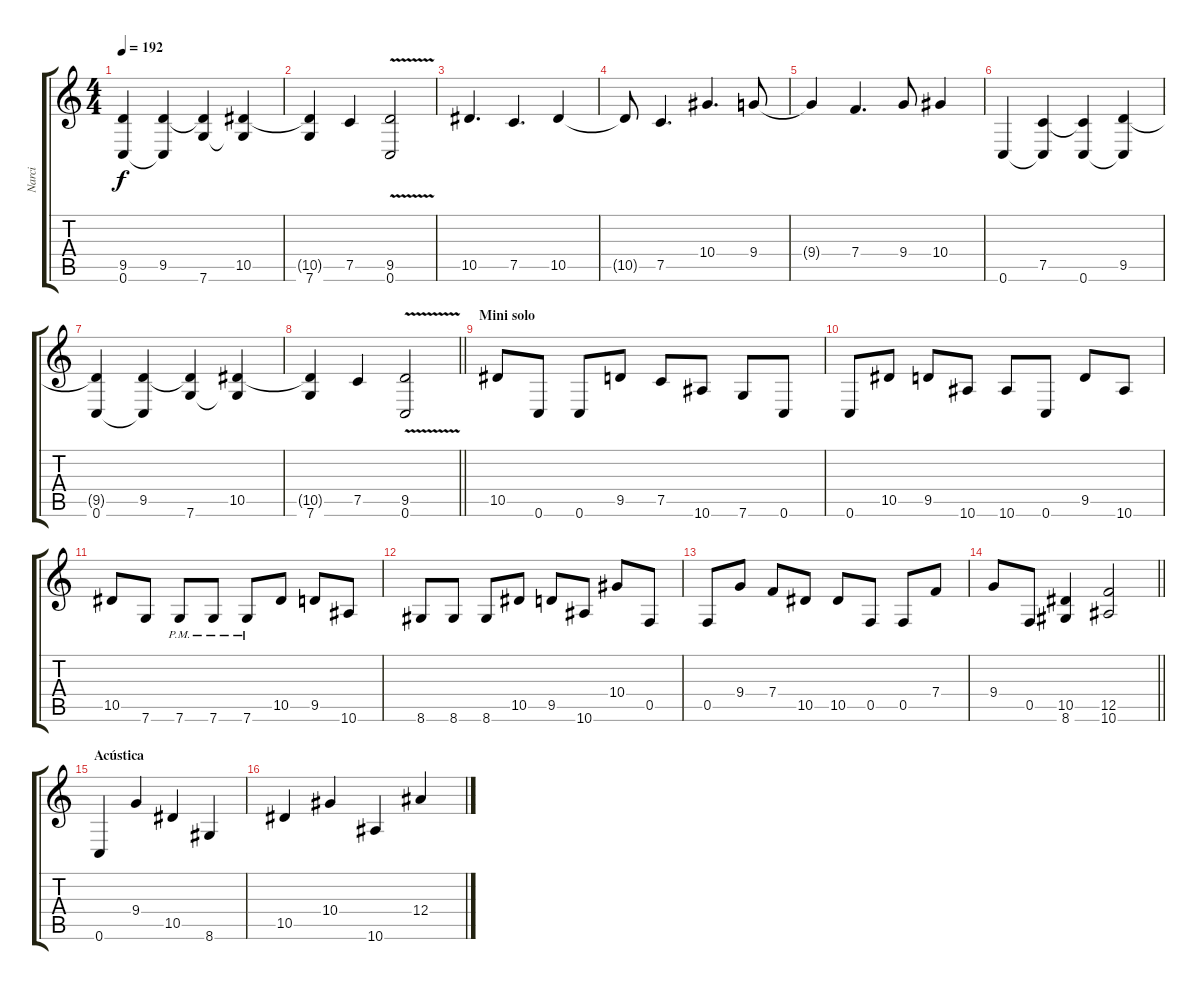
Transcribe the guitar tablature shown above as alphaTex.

\track ("Narci" "Narci") {instrument distortionguitar}
\staff {score tabs}
\tuning (C4 G3 Eb3 Bb2 F2 C2) {hide}
\ts (4 4)
\tempo 192
\clef g2
\ks c
(9.5{t} 0.6).4{dy f} (9.5 0.6{t}).4 (9.5{t} 7.6).4 (10.5 7.6{t}).4 |
(10.5{t} 7.6).4 7.5.4 (9.5{v} 0.6).2 |
10.5.4{d} 7.5.4{d} 10.5.4 |
10.5{t}.8 7.5.4{d} 10.4.4{d} 9.4.8 |
9.4{t}.4 7.4.4{d} 9.4.8 10.4.4 |
0.6.4 (7.5 0.6{t}).4 (7.5{t} 0.6).4 (9.5 0.6{t}).4 |
(9.5{t} 0.6).4 (9.5 0.6{t}).4 (9.5{t} 7.6).4 (10.5 7.6{t}).4 |
\barLineRight lightlight
(10.5{t} 7.6).4 7.5.4 (9.5{v} 0.6).2 |
\section ("" "Mini solo")
10.5.8 0.6.8 0.6.8 9.5.8 7.5.8 10.6.8 7.6.8 0.6.8 |
0.6.8 10.5.8 9.5.8 10.6.8 10.6.8 0.6.8 9.5.8 10.6.8 |
10.5.8 7.6.8 7.6{pm}.8 7.6{pm}.8 7.6{pm}.8 10.5.8 9.5.8 10.6.8 |
8.6.8 8.6.8 8.6.8 10.5.8 9.5.8 10.6.8 10.4.8 0.5.8 |
0.5.8 9.4.8 7.4.8 10.5.8 10.5.8 0.5.8 0.5.8 7.4.8 |
\barLineRight lightlight
9.4.8 0.5.8 (10.5 8.6).4 (12.5 10.6).2 |
\section ("" "Acústica")
0.6.4{instrument acousticguitarnylon} 9.4.4 10.5.4 8.6.4 |
10.5.4 10.4.4 10.6.4 12.4.4
